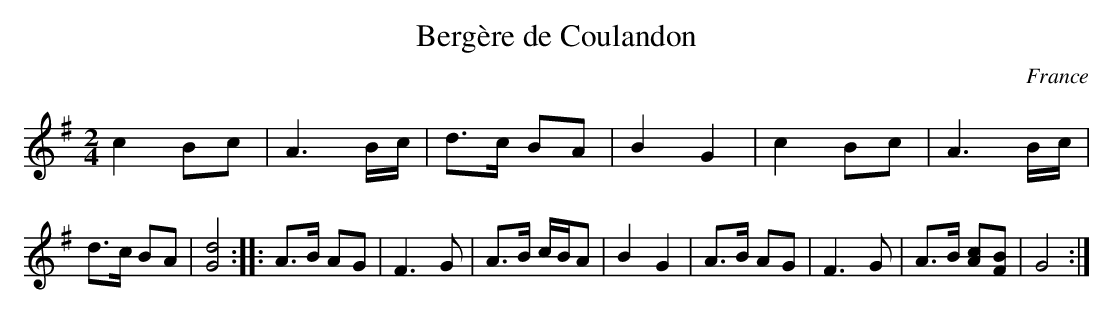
X:1
T:Bergère de Coulandon
M:2/4
O:France
K:G
c4B2c2|A6Bc|d3c B2A2|B4G4|\
c4B2c2|A6Bc|d3c B2A2|[G8d8]:|\
|:A3B A2G2|F6G2|A3B cBA2|B4G4|\
A3B A2G2|F6G2|A3B [A2c2][F2B2]|G8:|
